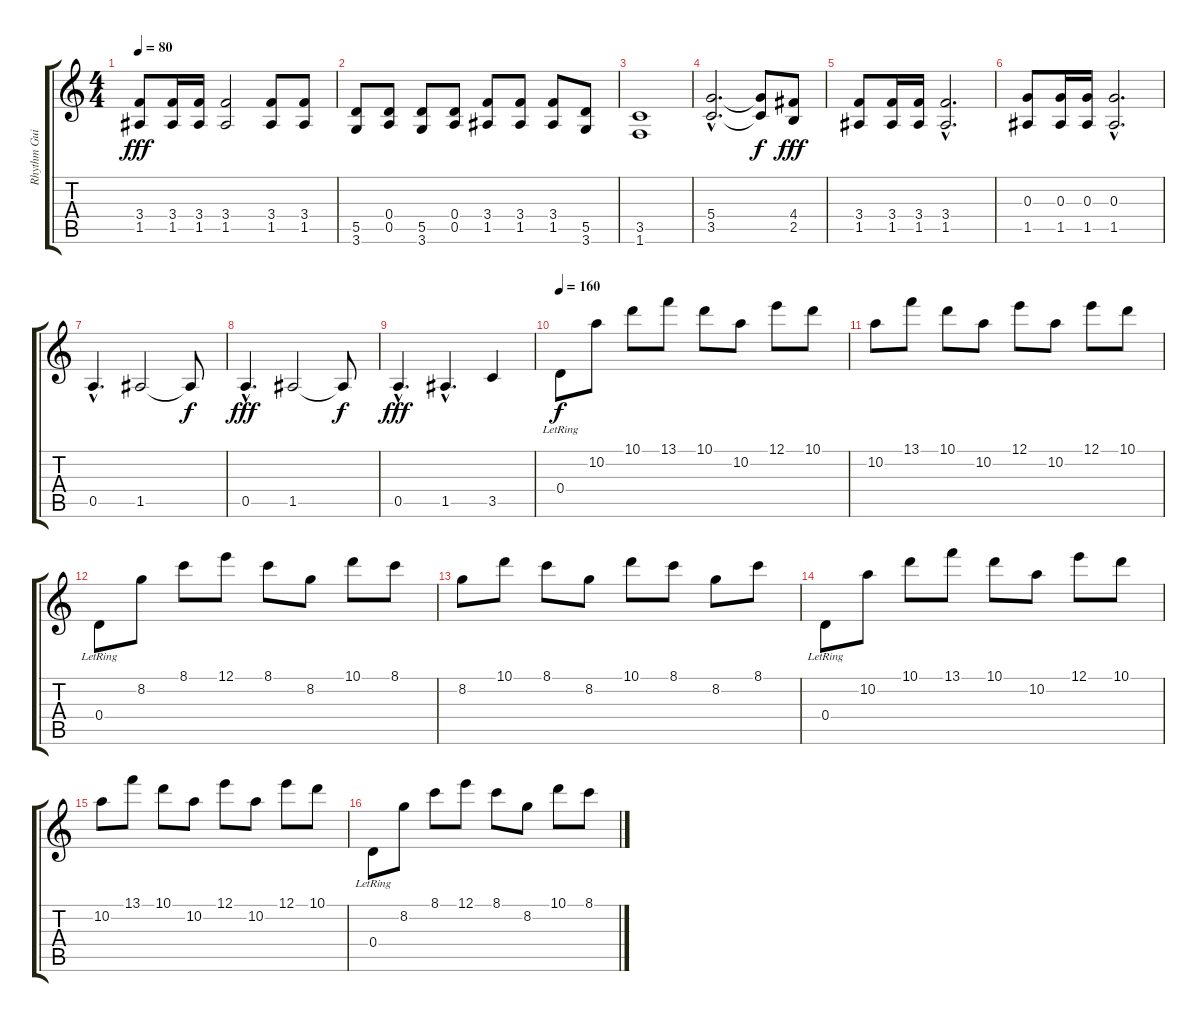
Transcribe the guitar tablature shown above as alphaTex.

\track ("Rhythm Guitar" "Rhythm Gui") {instrument distortionguitar}
\staff {score tabs}
\tuning (E4 B3 G3 D3 A2 E2) {hide}
\ts (4 4)
\tempo 80
\clef g2
\ks c
(3.4 1.5).8{dy fff} (3.4 1.5).16 (3.4 1.5).16 (3.4 1.5).2 (3.4 1.5).8 (3.4 1.5).8 |
(5.5 3.6).8 (0.4 0.5).8 (5.5 3.6).8 (0.4 0.5).8 (3.4 1.5).8 (3.4 1.5).8 (3.4 1.5).8 (5.5 3.6).8 |
(3.5 1.6).1 |
(5.4{hac} 3.5{hac}).2{d} (5.4{t} 3.5{t}).8{dy f} (4.4 2.5).8{dy fff} |
(3.4 1.5).8 (3.4 1.5).16 (3.4 1.5).16 (3.4{hac} 1.5{hac}).2{d} |
(0.3 1.5).8 (0.3 1.5).16 (0.3 1.5).16 (0.3{hac} 1.5{hac}).2{d} |
0.5{hac}.4{d} 1.5.2 1.5{t}.8{dy f} |
0.5{hac}.4{d dy fff} 1.5.2 1.5{t}.8{dy f} |
0.5{hac}.4{d dy fff} 1.5{hac}.4{d} 3.5.4 |
\tempo 160
0.4{lr}.8{dy f volume 15 balance 10 instrument electricguitarjazz} 10.2.8 10.1.8 13.1.8 10.1.8 10.2.8 12.1.8 10.1.8 |
10.2.8 13.1.8 10.1.8 10.2.8 12.1.8 10.2.8 12.1.8 10.1.8 |
0.4{lr}.8 8.2.8 8.1.8 12.1.8 8.1.8 8.2.8 10.1.8 8.1.8 |
8.2.8 10.1.8 8.1.8 8.2.8 10.1.8 8.1.8 8.2.8 8.1.8 |
0.4{lr}.8 10.2.8 10.1.8 13.1.8 10.1.8 10.2.8 12.1.8 10.1.8 |
10.2.8 13.1.8 10.1.8 10.2.8 12.1.8 10.2.8 12.1.8 10.1.8 |
0.4{lr}.8 8.2.8 8.1.8 12.1.8 8.1.8 8.2.8 10.1.8 8.1.8
